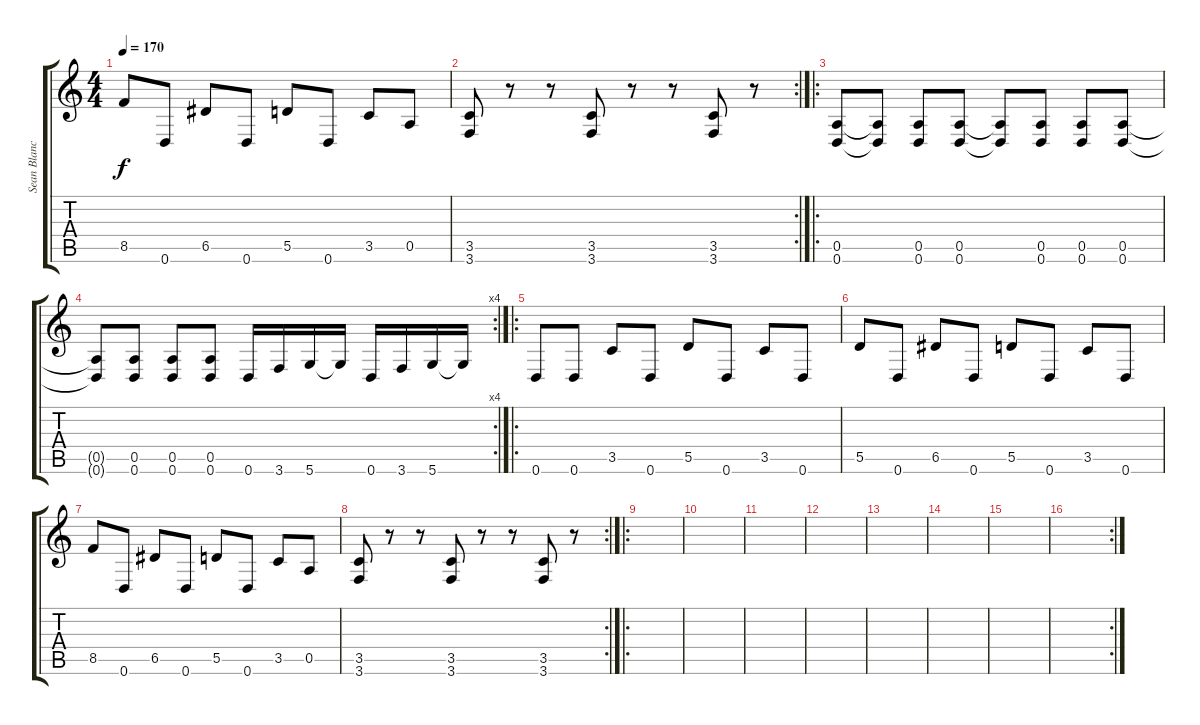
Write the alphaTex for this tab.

\track ("Sean Blanchard-guitar 2" "Sean Blanc") {instrument distortionguitar}
\staff {score tabs}
\tuning (E4 B3 G3 D3 A2 D2) {hide}
\ts (4 4)
\tempo 170
\clef g2
\ks c
8.5.8{dy f} 0.6.8 6.5.8 0.6.8 5.5.8 0.6.8 3.5.8 0.5.8 |
\rc 2
(3.5 3.6).8{balance 16} r.8 r.8 (3.5 3.6).8{balance 0} r.8 r.8 (3.5 3.6).8{balance 16} r.8 |
\ro
(0.5 0.6).8{balance 8} (0.5{t} 0.6{t}).8 (0.5 0.6).8 (0.5 0.6).8 (0.5{t} 0.6{t}).8 (0.5 0.6).8 (0.5 0.6).8 (0.5 0.6).8 |
\rc 4
(0.5{t} 0.6{t}).8 (0.5 0.6).8 (0.5 0.6).8 (0.5 0.6).8 0.6.16 3.6.16 5.6.16 5.6{t}.16 0.6.16 3.6.16 5.6.16 5.6{t}.16 |
\ro
0.6.8 0.6.8 3.5.8 0.6.8 5.5.8 0.6.8 3.5.8 0.6.8 |
5.5.8 0.6.8 6.5.8 0.6.8 5.5.8 0.6.8 3.5.8 0.6.8 |
8.5.8 0.6.8 6.5.8 0.6.8 5.5.8 0.6.8 3.5.8 0.5.8 |
\rc 2
(3.5 3.6).8 r.8 r.8 (3.5 3.6).8 r.8 r.8 (3.5 3.6).8 r.8 |
\ro
|
|
|
|
|
|
|
\rc 2
